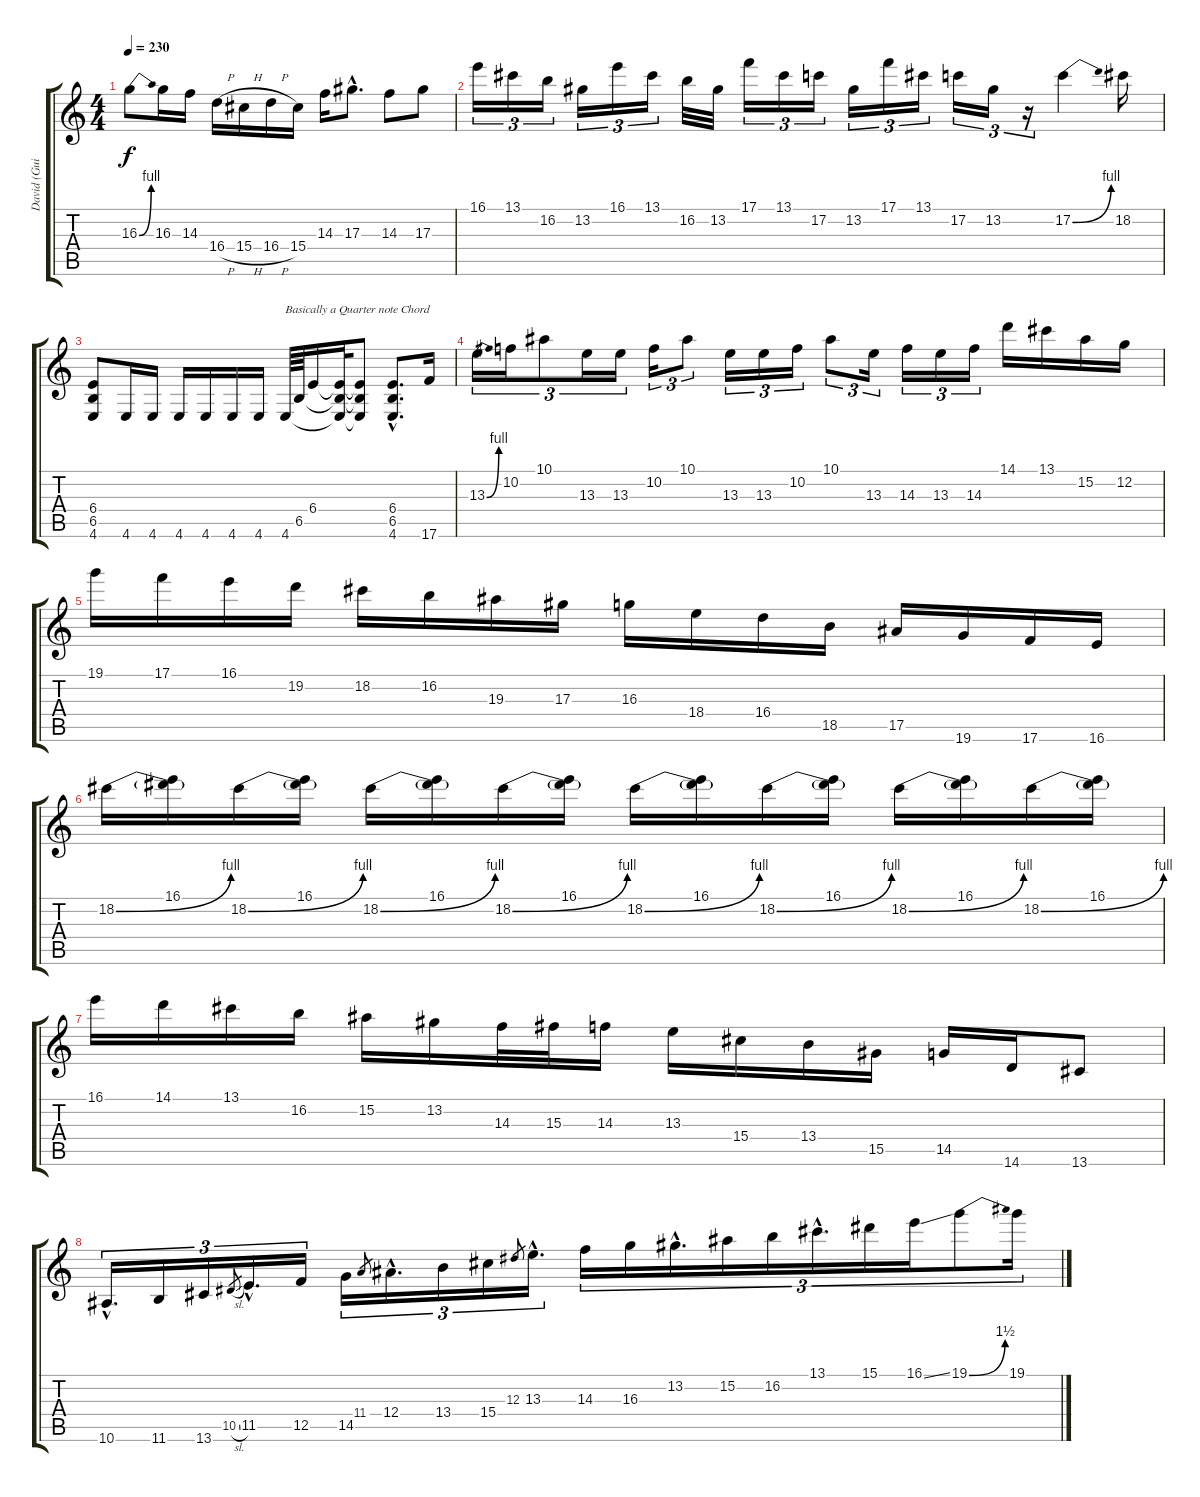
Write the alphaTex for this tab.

\track ("David (Guitar 2)" "David (Gui") {instrument overdrivenguitar}
\staff {score tabs}
\tuning (C4 G3 Eb3 Bb2 F2 C2) {hide}
\ts (4 4)
\tempo 230
\clef g2
\ks c
16.3{be (bend 0 0 60 4)}.8{dy f} 16.3.16 14.3.16 16.4{h}.16 15.4{h}.16 16.4{h}.16 15.4.16 14.3.16 17.3{hac}.8{d} 14.3.8 17.3.8 |
16.1.16{tu (3 2)} 13.1.16{tu (3 2)} 16.2.16{tu (3 2)} 13.2.16{tu (3 2)} 16.1.16{tu (3 2)} 13.1.16{tu (3 2)} 16.2.32 13.2.32 17.1.16{tu (3 2)} 13.1.16{tu (3 2)} 17.2.16{tu (3 2)} 13.2.16{tu (3 2)} 17.1.16{tu (3 2)} 13.1.16{tu (3 2)} 17.2.16{tu (3 2)} 13.2.16{tu (3 2)} r.16{tu (3 2)} 17.2{be (bend 0 0 60 4)}.4 18.2.16 |
(6.4 6.5 4.6).8 4.6.16 4.6.16 4.6.16 4.6.16 4.6.16 4.6.16 4.6.64{txt "Basically a Quarter note Chord"} 6.5.64 6.4.16 (6.4{t} 6.5{t} 4.6{t}).32 (6.4{t} 6.5{t} 4.6{t}).8 (6.4{hac} 6.5{hac} 4.6{hac}).8{d} 17.6.16 |
13.3{be (bend 0 0 60 4)}.16{tu (3 2)} 10.2.16{tu (3 2)} 10.1.8{tu (3 2)} 13.3.16{tu (3 2)} 13.3.16{tu (3 2)} 10.2.16{tu (3 2)} 10.1.8{tu (3 2)} 13.3.16{tu (3 2)} 13.3.16{tu (3 2)} 10.2.16{tu (3 2)} 10.1.8{tu (3 2)} 13.3.16{tu (3 2)} 14.3.16{tu (3 2)} 13.3.16{tu (3 2)} 14.3.16{tu (3 2)} 14.1.16 13.1.16 15.2.16 12.2.16 |
19.1.16 17.1.16 16.1.16 19.2.16 18.2.16 16.2.16 19.3.16 17.3.16 16.3.16 18.4.16 16.4.16 18.5.16 17.5.16 19.6.16 17.6.16 16.6.16 |
18.2{be (bend 0 0 60 4)}.16 (16.1 18.2{t}).16 18.2{be (bend 0 0 60 4)}.16 (16.1 18.2{t}).16 18.2{be (bend 0 0 60 4)}.16 (16.1 18.2{t}).16 18.2{be (bend 0 0 60 4)}.16 (16.1 18.2{t}).16 18.2{be (bend 0 0 60 4)}.16 (16.1 18.2{t}).16 18.2{be (bend 0 0 60 4)}.16 (16.1 18.2{t}).16 18.2{be (bend 0 0 60 4)}.16 (16.1 18.2{t}).16 18.2{be (bend 0 0 60 4)}.16 (16.1 18.2{t}).16 |
16.1.16 14.1.16 13.1.16 16.2.16 15.2.16 13.2.16 14.3.32 15.3.32 14.3.16 13.3.16 15.4.16 13.4.16 15.5.16 14.5.16 14.6.16 13.6.8 |
10.6{hac}.16{d tu (3 2)} 11.6.16{tu (3 2)} 13.6.16{tu (3 2)} 10.5{sl}.8{gr} 11.5{hac}.16{d tu (3 2)} 12.5.16{tu (3 2)} 14.5.16{tu (3 2)} 11.4.8{gr} 12.4{hac}.16{d tu (3 2)} 13.4.16{tu (3 2)} 15.4.16{tu (3 2)} 12.3.8{gr} 13.3{hac}.16{d tu (3 2)} 14.3.16{tu (3 2)} 16.3.16{tu (3 2)} 13.2{hac}.16{d tu (3 2)} 15.2.16{tu (3 2)} 16.2.16{tu (3 2)} 13.1{hac}.16{d tu (3 2)} 15.1.16{tu (3 2)} 16.1{ss}.16{tu (3 2)} 19.1{be (bend 0 0 60 6)}.8{tu (3 2)} 19.1.16{tu (3 2)}
